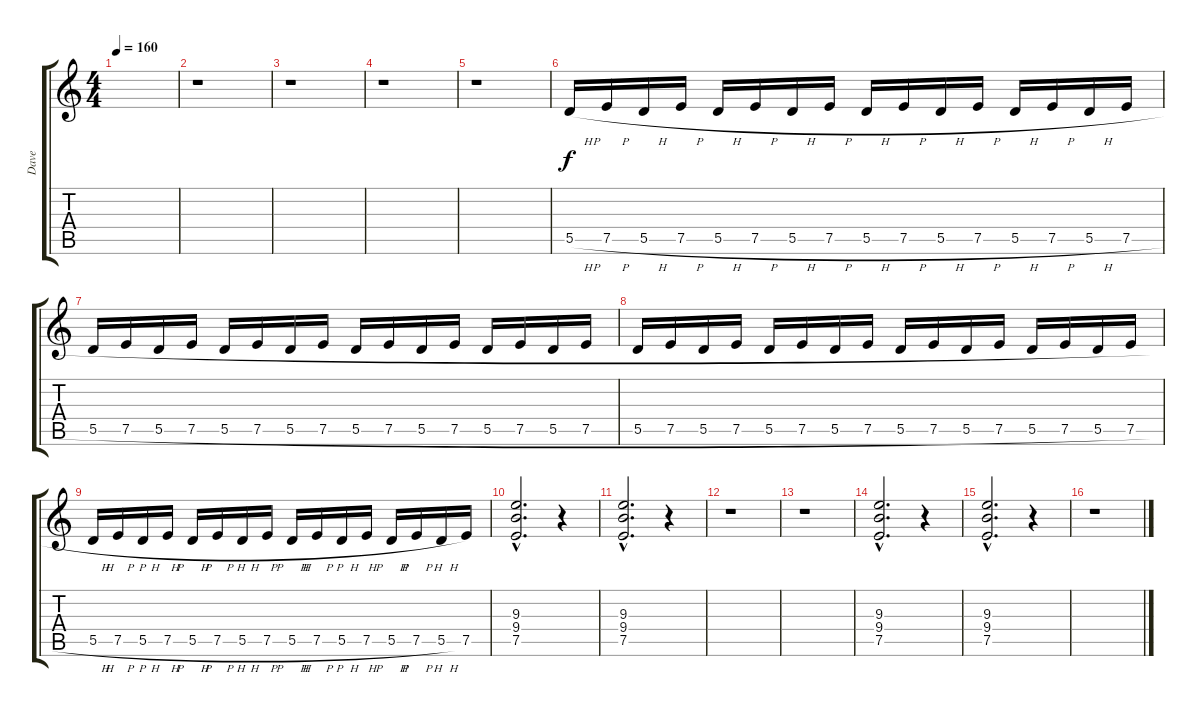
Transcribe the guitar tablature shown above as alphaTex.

\track ("Dave" "Dave") {instrument distortionguitar}
\staff {score tabs}
\tuning (E4 B3 G3 D3 A2 E2) {hide}
\ts (4 4)
\tempo 160
\clef g2
\ks c
|
r.1 |
r.1 |
r.1 |
r.1 |
5.5{h}.16{volume 8} 7.5{h}.16 5.5{h}.16 7.5{h}.16 5.5{h}.16 7.5{h}.16 5.5{h}.16 7.5{h}.16 5.5{h}.16 7.5{h}.16 5.5{h}.16 7.5{h}.16 5.5{h}.16 7.5{h}.16 5.5{h}.16 7.5{h}.16 |
5.5{h}.16 7.5{h}.16 5.5{h}.16 7.5{h}.16 5.5{h}.16 7.5{h}.16 5.5{h}.16 7.5{h}.16 5.5{h}.16 7.5{h}.16 5.5{h}.16 7.5{h}.16 5.5{h}.16 7.5{h}.16 5.5{h}.16 7.5{h}.16 |
5.5{h}.16 7.5{h}.16 5.5{h}.16 7.5{h}.16 5.5{h}.16 7.5{h}.16 5.5{h}.16 7.5{h}.16 5.5{h}.16 7.5{h}.16 5.5{h}.16 7.5{h}.16 5.5{h}.16 7.5{h}.16 5.5{h}.16 7.5{h}.16 |
5.5{h}.16 7.5{h}.16 5.5{h}.16 7.5{h}.16 5.5{h}.16 7.5{h}.16 5.5{h}.16 7.5{h}.16 5.5{h}.16 7.5{h}.16 5.5{h}.16 7.5{h}.16 5.5{h}.16 7.5{h}.16 5.5{h}.16 7.5.16 |
(9.3{hac} 9.4{hac} 7.5{hac}).2{d volume 14} r.4 |
(9.3{hac} 9.4{hac} 7.5{hac}).2{d} r.4 |
r.1 |
r.1 |
(9.3{hac} 9.4{hac} 7.5{hac}).2{d} r.4 |
(9.3{hac} 9.4{hac} 7.5{hac}).2{d} r.4 |
r.1
